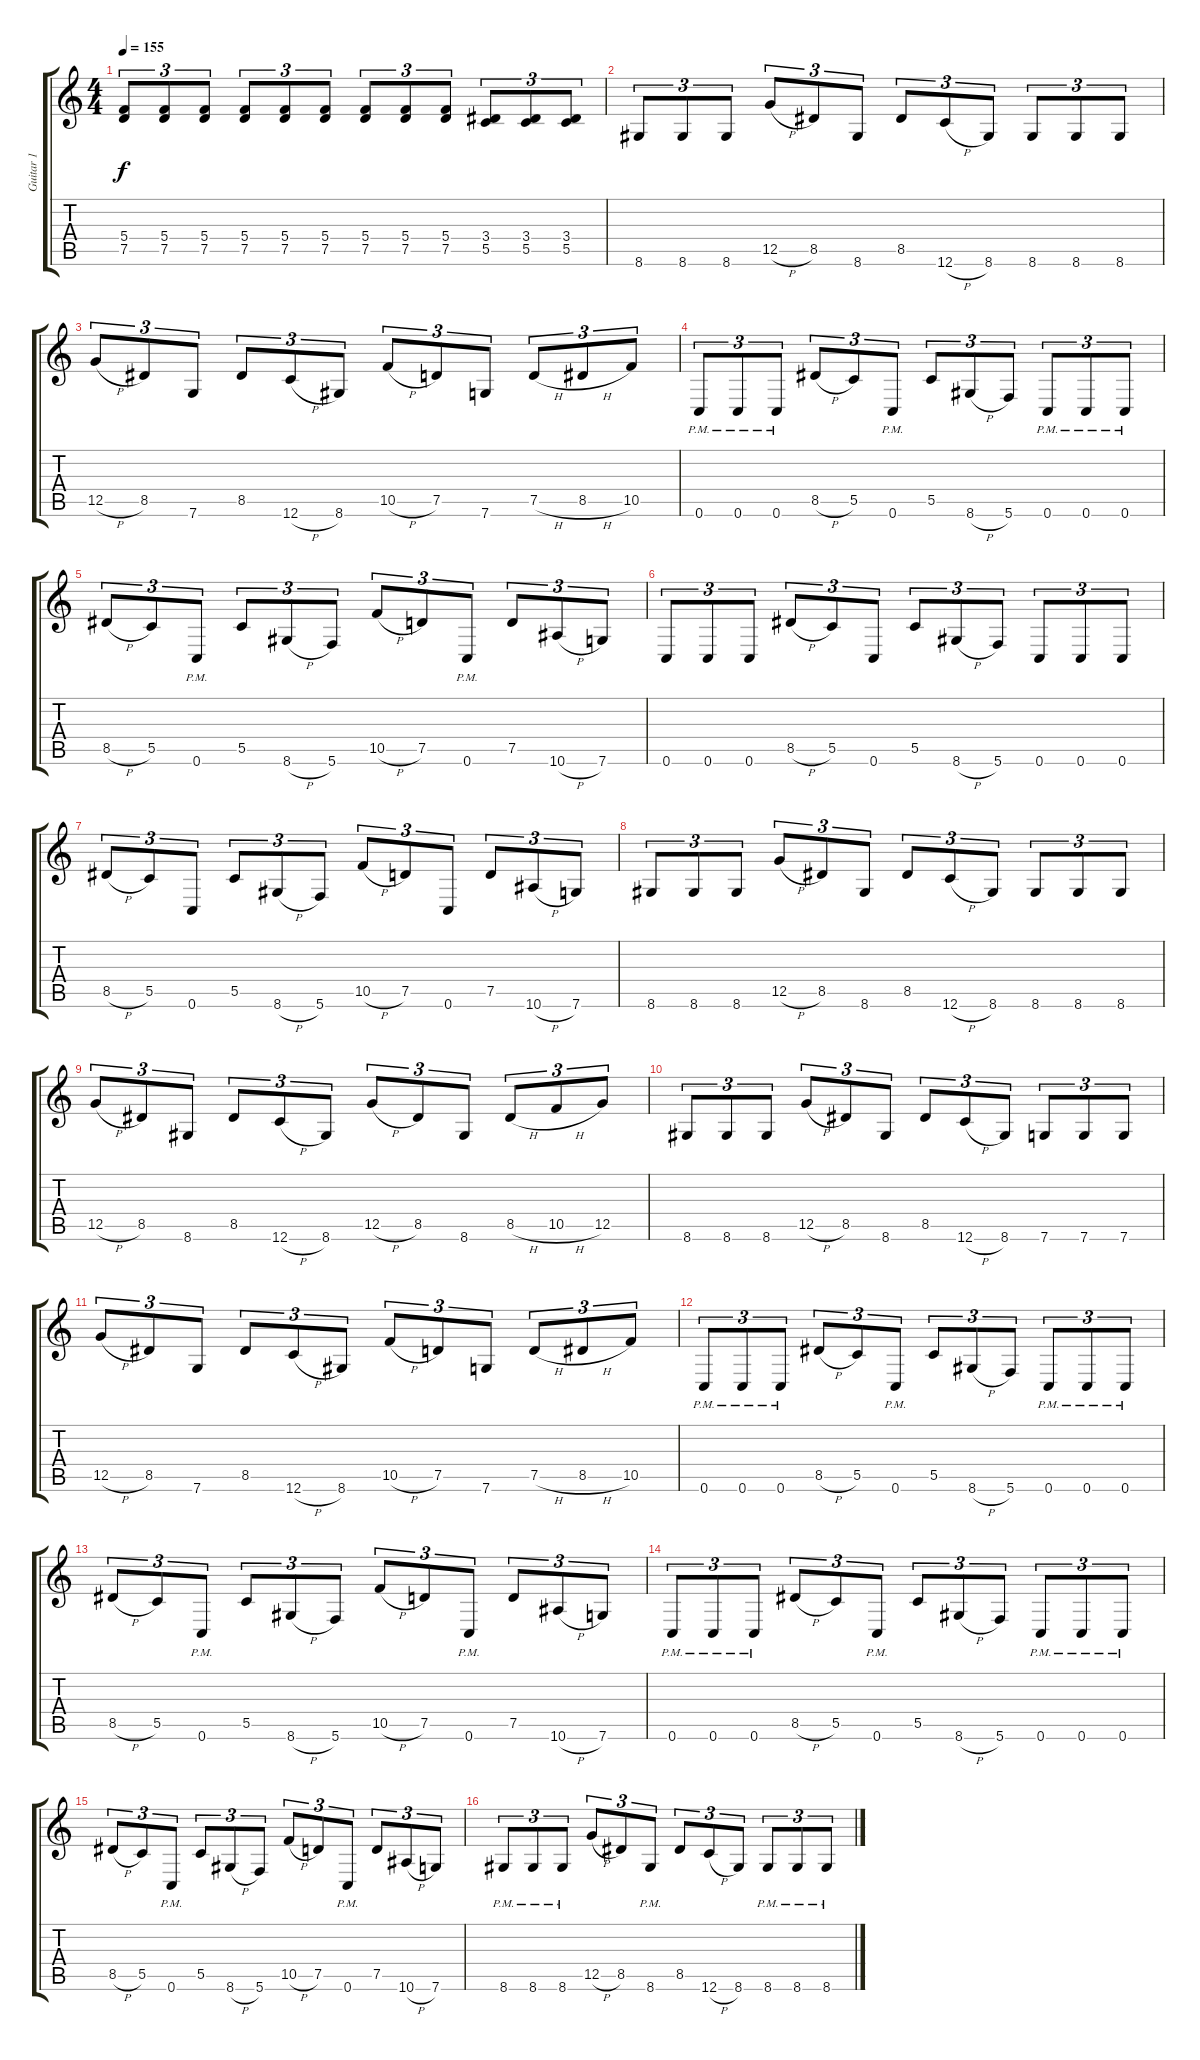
\track ("Guitar 1" "Guitar 1") {instrument distortionguitar}
\staff {score tabs}
\tuning (D4 A3 F3 C3 G2 C2) {hide}
\ts (4 4)
\tempo 155
\clef g2
\ks c
(5.4 7.5).8{tu (3 2) dy f} (5.4 7.5).8{tu (3 2)} (5.4 7.5).8{tu (3 2)} (5.4 7.5).8{tu (3 2)} (5.4 7.5).8{tu (3 2)} (5.4 7.5).8{tu (3 2)} (5.4 7.5).8{tu (3 2)} (5.4 7.5).8{tu (3 2)} (5.4 7.5).8{tu (3 2)} (3.4 5.5).8{tu (3 2)} (3.4 5.5).8{tu (3 2)} (3.4 5.5).8{tu (3 2)} |
8.6.8{tu (3 2)} 8.6.8{tu (3 2)} 8.6.8{tu (3 2)} 12.5{h}.8{tu (3 2)} 8.5.8{tu (3 2)} 8.6.8{tu (3 2)} 8.5.8{tu (3 2)} 12.6{h}.8{tu (3 2)} 8.6.8{tu (3 2)} 8.6.8{tu (3 2)} 8.6.8{tu (3 2)} 8.6.8{tu (3 2)} |
12.5{h}.8{tu (3 2)} 8.5.8{tu (3 2)} 7.6.8{tu (3 2)} 8.5.8{tu (3 2)} 12.6{h}.8{tu (3 2)} 8.6.8{tu (3 2)} 10.5{h}.8{tu (3 2)} 7.5.8{tu (3 2)} 7.6.8{tu (3 2)} 7.5{h}.8{tu (3 2)} 8.5{h}.8{tu (3 2)} 10.5.8{tu (3 2)} |
0.6{pm}.8{tu (3 2)} 0.6{pm}.8{tu (3 2)} 0.6{pm}.8{tu (3 2)} 8.5{h}.8{tu (3 2)} 5.5.8{tu (3 2)} 0.6{pm}.8{tu (3 2)} 5.5.8{tu (3 2)} 8.6{h}.8{tu (3 2)} 5.6.8{tu (3 2)} 0.6{pm}.8{tu (3 2)} 0.6{pm}.8{tu (3 2)} 0.6{pm}.8{tu (3 2)} |
8.5{h}.8{tu (3 2)} 5.5.8{tu (3 2)} 0.6{pm}.8{tu (3 2)} 5.5.8{tu (3 2)} 8.6{h}.8{tu (3 2)} 5.6.8{tu (3 2)} 10.5{h}.8{tu (3 2)} 7.5.8{tu (3 2)} 0.6{pm}.8{tu (3 2)} 7.5.8{tu (3 2)} 10.6{h}.8{tu (3 2)} 7.6.8{tu (3 2)} |
0.6.8{tu (3 2)} 0.6.8{tu (3 2)} 0.6.8{tu (3 2)} 8.5{h}.8{tu (3 2)} 5.5.8{tu (3 2)} 0.6.8{tu (3 2)} 5.5.8{tu (3 2)} 8.6{h}.8{tu (3 2)} 5.6.8{tu (3 2)} 0.6.8{tu (3 2)} 0.6.8{tu (3 2)} 0.6.8{tu (3 2)} |
8.5{h}.8{tu (3 2)} 5.5.8{tu (3 2)} 0.6.8{tu (3 2)} 5.5.8{tu (3 2)} 8.6{h}.8{tu (3 2)} 5.6.8{tu (3 2)} 10.5{h}.8{tu (3 2)} 7.5.8{tu (3 2)} 0.6.8{tu (3 2)} 7.5.8{tu (3 2)} 10.6{h}.8{tu (3 2)} 7.6.8{tu (3 2)} |
8.6.8{tu (3 2)} 8.6.8{tu (3 2)} 8.6.8{tu (3 2)} 12.5{h}.8{tu (3 2)} 8.5.8{tu (3 2)} 8.6.8{tu (3 2)} 8.5.8{tu (3 2)} 12.6{h}.8{tu (3 2)} 8.6.8{tu (3 2)} 8.6.8{tu (3 2)} 8.6.8{tu (3 2)} 8.6.8{tu (3 2)} |
12.5{h}.8{tu (3 2)} 8.5.8{tu (3 2)} 8.6.8{tu (3 2)} 8.5.8{tu (3 2)} 12.6{h}.8{tu (3 2)} 8.6.8{tu (3 2)} 12.5{h}.8{tu (3 2)} 8.5.8{tu (3 2)} 8.6.8{tu (3 2)} 8.5{h}.8{tu (3 2)} 10.5{h}.8{tu (3 2)} 12.5.8{tu (3 2)} |
8.6.8{tu (3 2)} 8.6.8{tu (3 2)} 8.6.8{tu (3 2)} 12.5{h}.8{tu (3 2)} 8.5.8{tu (3 2)} 8.6.8{tu (3 2)} 8.5.8{tu (3 2)} 12.6{h}.8{tu (3 2)} 8.6.8{tu (3 2)} 7.6.8{tu (3 2)} 7.6.8{tu (3 2)} 7.6.8{tu (3 2)} |
12.5{h}.8{tu (3 2)} 8.5.8{tu (3 2)} 7.6.8{tu (3 2)} 8.5.8{tu (3 2)} 12.6{h}.8{tu (3 2)} 8.6.8{tu (3 2)} 10.5{h}.8{tu (3 2)} 7.5.8{tu (3 2)} 7.6.8{tu (3 2)} 7.5{h}.8{tu (3 2)} 8.5{h}.8{tu (3 2)} 10.5.8{tu (3 2)} |
0.6{pm}.8{tu (3 2)} 0.6{pm}.8{tu (3 2)} 0.6{pm}.8{tu (3 2)} 8.5{h}.8{tu (3 2)} 5.5.8{tu (3 2)} 0.6{pm}.8{tu (3 2)} 5.5.8{tu (3 2)} 8.6{h}.8{tu (3 2)} 5.6.8{tu (3 2)} 0.6{pm}.8{tu (3 2)} 0.6{pm}.8{tu (3 2)} 0.6{pm}.8{tu (3 2)} |
8.5{h}.8{tu (3 2)} 5.5.8{tu (3 2)} 0.6{pm}.8{tu (3 2)} 5.5.8{tu (3 2)} 8.6{h}.8{tu (3 2)} 5.6.8{tu (3 2)} 10.5{h}.8{tu (3 2)} 7.5.8{tu (3 2)} 0.6{pm}.8{tu (3 2)} 7.5.8{tu (3 2)} 10.6{h}.8{tu (3 2)} 7.6.8{tu (3 2)} |
0.6{pm}.8{tu (3 2)} 0.6{pm}.8{tu (3 2)} 0.6{pm}.8{tu (3 2)} 8.5{h}.8{tu (3 2)} 5.5.8{tu (3 2)} 0.6{pm}.8{tu (3 2)} 5.5.8{tu (3 2)} 8.6{h}.8{tu (3 2)} 5.6.8{tu (3 2)} 0.6{pm}.8{tu (3 2)} 0.6{pm}.8{tu (3 2)} 0.6{pm}.8{tu (3 2)} |
8.5{h}.8{tu (3 2)} 5.5.8{tu (3 2)} 0.6{pm}.8{tu (3 2)} 5.5.8{tu (3 2)} 8.6{h}.8{tu (3 2)} 5.6.8{tu (3 2)} 10.5{h}.8{tu (3 2)} 7.5.8{tu (3 2)} 0.6{pm}.8{tu (3 2)} 7.5.8{tu (3 2)} 10.6{h}.8{tu (3 2)} 7.6.8{tu (3 2)} |
8.6{pm}.8{tu (3 2)} 8.6{pm}.8{tu (3 2)} 8.6{pm}.8{tu (3 2)} 12.5{h}.8{tu (3 2)} 8.5.8{tu (3 2)} 8.6{pm}.8{tu (3 2)} 8.5.8{tu (3 2)} 12.6{h}.8{tu (3 2)} 8.6.8{tu (3 2)} 8.6{pm}.8{tu (3 2)} 8.6{pm}.8{tu (3 2)} 8.6{pm}.8{tu (3 2)}
